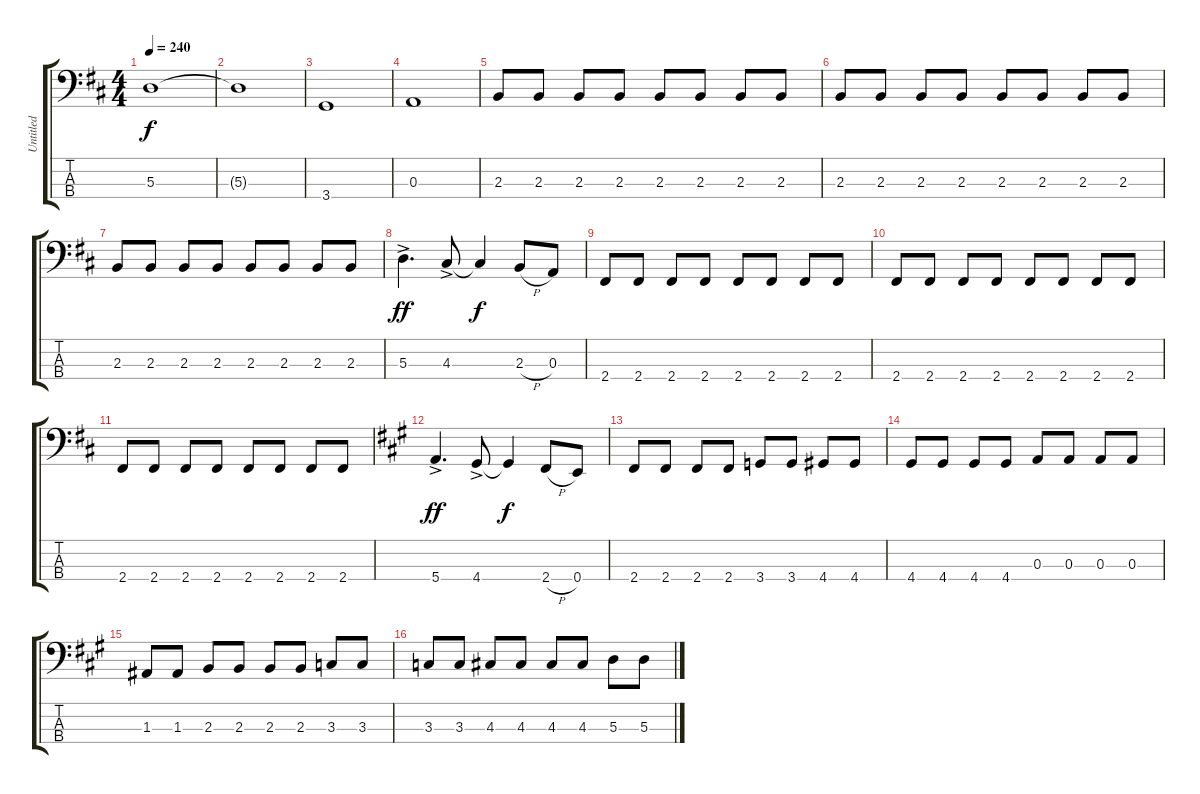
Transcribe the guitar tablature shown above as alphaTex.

\track ("Untitled" "Untitled") {instrument electricbassfinger}
\staff {score tabs}
\tuning (G2 D2 A1 E1) {hide}
\ts (4 4)
\tempo 240
\clef f4
\ks d
5.3.1{dy f} |
5.3{t}.1 |
3.4.1 |
0.3.1 |
2.3.8 2.3.8 2.3.8 2.3.8 2.3.8 2.3.8 2.3.8 2.3.8 |
2.3.8 2.3.8 2.3.8 2.3.8 2.3.8 2.3.8 2.3.8 2.3.8 |
2.3.8 2.3.8 2.3.8 2.3.8 2.3.8 2.3.8 2.3.8 2.3.8 |
5.3{ac}.4{d dy ff} 4.3{ac}.8 4.3{t}.4{dy f} 2.3{h}.8 0.3.8 |
2.4.8 2.4.8 2.4.8 2.4.8 2.4.8 2.4.8 2.4.8 2.4.8 |
2.4.8 2.4.8 2.4.8 2.4.8 2.4.8 2.4.8 2.4.8 2.4.8 |
2.4.8 2.4.8 2.4.8 2.4.8 2.4.8 2.4.8 2.4.8 2.4.8 |
\ks a
5.4{ac}.4{d dy ff} 4.4{ac}.8 4.4{t}.4{dy f} 2.4{h}.8 0.4.8 |
2.4.8 2.4.8 2.4.8 2.4.8 3.4.8 3.4.8 4.4.8 4.4.8 |
4.4.8 4.4.8 4.4.8 4.4.8 0.3.8 0.3.8 0.3.8 0.3.8 |
1.3.8 1.3.8 2.3.8 2.3.8 2.3.8 2.3.8 3.3.8 3.3.8 |
3.3.8 3.3.8 4.3.8 4.3.8 4.3.8 4.3.8 5.3.8 5.3.8
